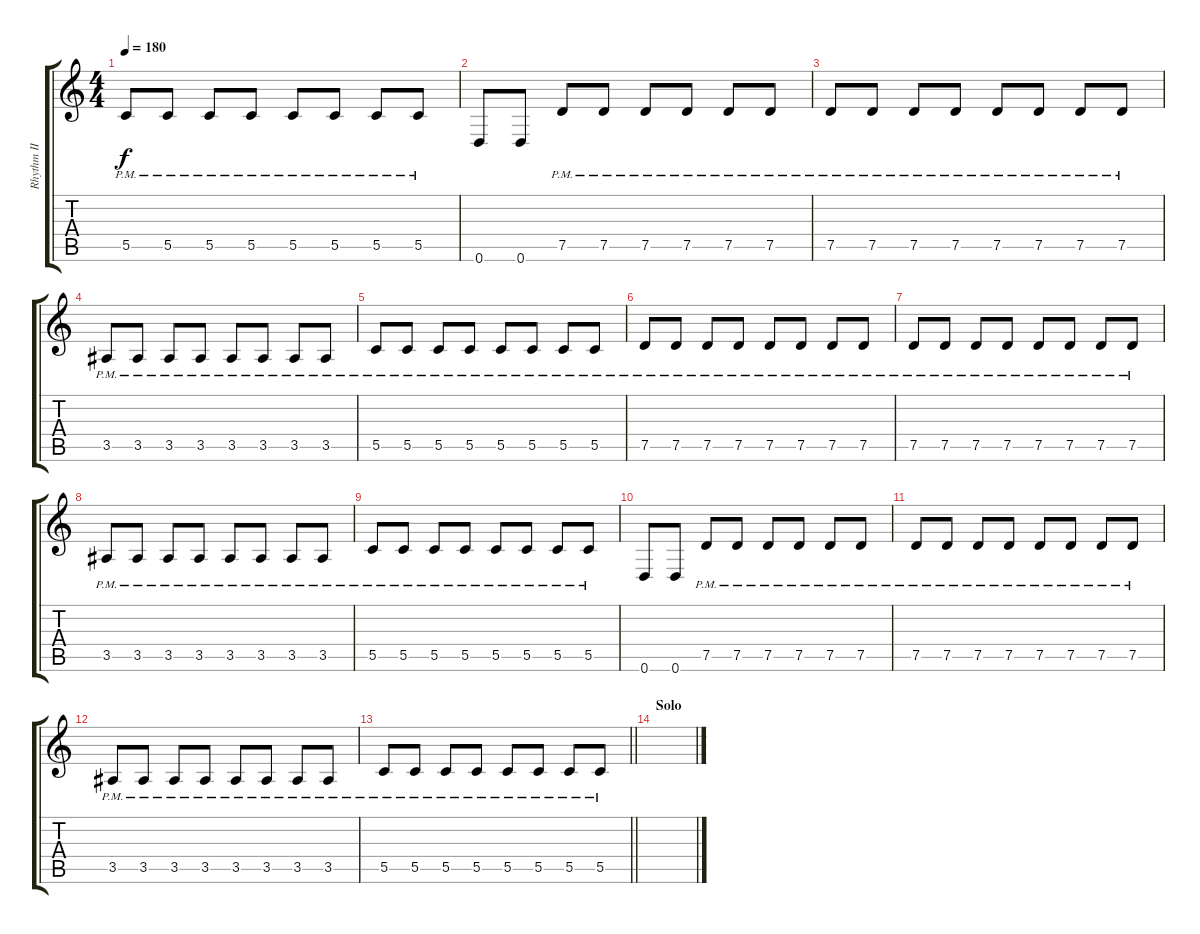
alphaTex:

\track ("Rhythm II" "Rhythm II") {instrument distortionguitar}
\staff {score tabs}
\tuning (D4 A3 F3 C3 G2 D2) {hide}
\ts (4 4)
\tempo 180
\clef g2
\ks c
5.5{pm}.8{dy f} 5.5{pm}.8 5.5{pm}.8 5.5{pm}.8 5.5{pm}.8 5.5{pm}.8 5.5{pm}.8 5.5{pm}.8 |
0.6.8 0.6.8 7.5{pm}.8 7.5{pm}.8 7.5{pm}.8 7.5{pm}.8 7.5{pm}.8 7.5{pm}.8 |
7.5{pm}.8 7.5{pm}.8 7.5{pm}.8 7.5{pm}.8 7.5{pm}.8 7.5{pm}.8 7.5{pm}.8 7.5{pm}.8 |
3.5{pm}.8 3.5{pm}.8 3.5{pm}.8 3.5{pm}.8 3.5{pm}.8 3.5{pm}.8 3.5{pm}.8 3.5{pm}.8 |
5.5{pm}.8 5.5{pm}.8 5.5{pm}.8 5.5{pm}.8 5.5{pm}.8 5.5{pm}.8 5.5{pm}.8 5.5{pm}.8 |
7.5{pm}.8 7.5{pm}.8 7.5{pm}.8 7.5{pm}.8 7.5{pm}.8 7.5{pm}.8 7.5{pm}.8 7.5{pm}.8 |
7.5{pm}.8 7.5{pm}.8 7.5{pm}.8 7.5{pm}.8 7.5{pm}.8 7.5{pm}.8 7.5{pm}.8 7.5{pm}.8 |
3.5{pm}.8 3.5{pm}.8 3.5{pm}.8 3.5{pm}.8 3.5{pm}.8 3.5{pm}.8 3.5{pm}.8 3.5{pm}.8 |
5.5{pm}.8 5.5{pm}.8 5.5{pm}.8 5.5{pm}.8 5.5{pm}.8 5.5{pm}.8 5.5{pm}.8 5.5{pm}.8 |
0.6.8 0.6.8 7.5{pm}.8 7.5{pm}.8 7.5{pm}.8 7.5{pm}.8 7.5{pm}.8 7.5{pm}.8 |
7.5{pm}.8 7.5{pm}.8 7.5{pm}.8 7.5{pm}.8 7.5{pm}.8 7.5{pm}.8 7.5{pm}.8 7.5{pm}.8 |
3.5{pm}.8 3.5{pm}.8 3.5{pm}.8 3.5{pm}.8 3.5{pm}.8 3.5{pm}.8 3.5{pm}.8 3.5{pm}.8 |
\barLineRight lightlight
5.5{pm}.8 5.5{pm}.8 5.5{pm}.8 5.5{pm}.8 5.5{pm}.8 5.5{pm}.8 5.5{pm}.8 5.5{pm}.8 |
\section ("" "Solo")
